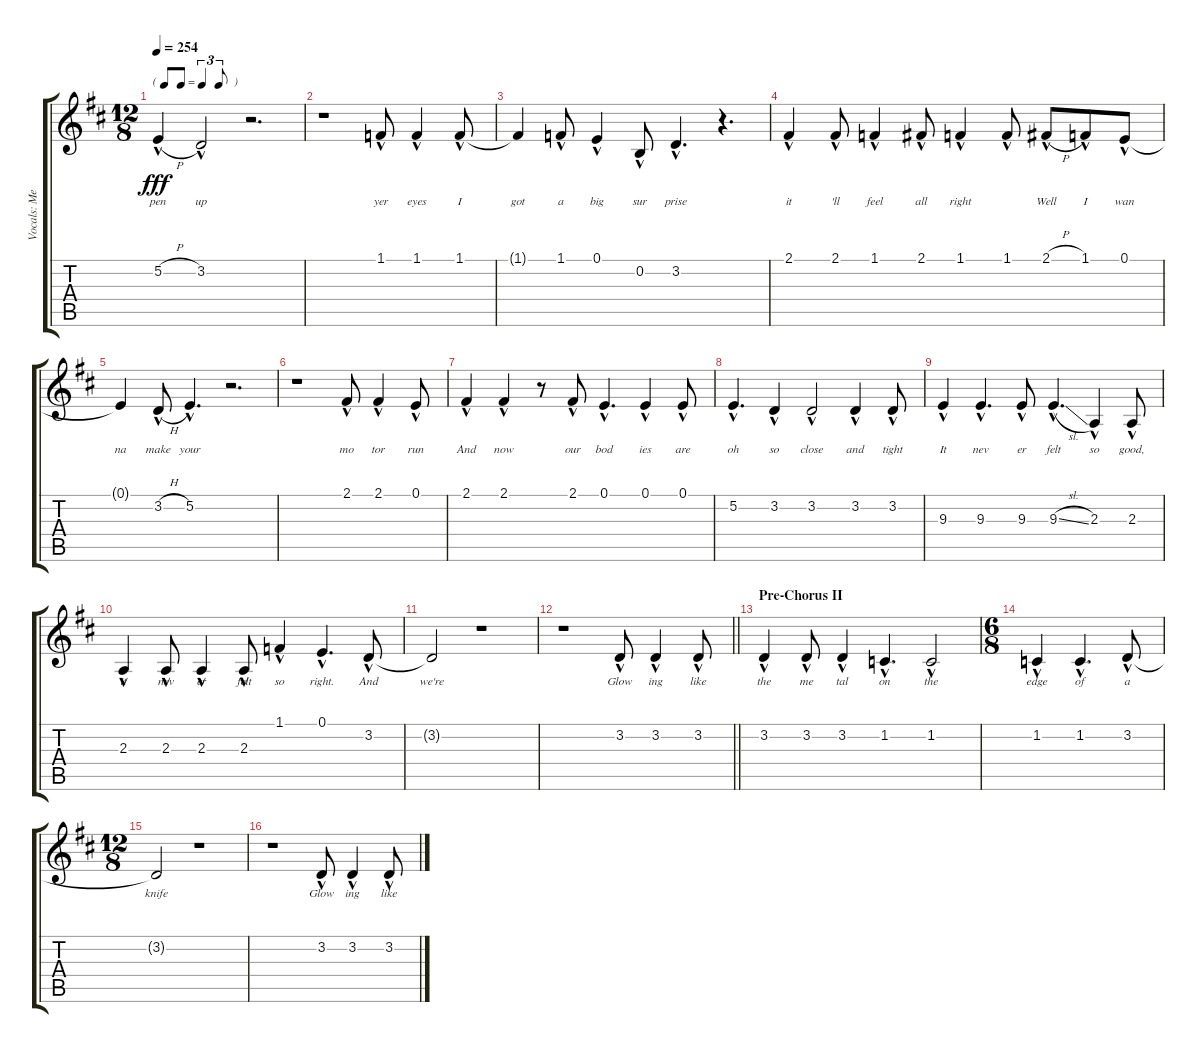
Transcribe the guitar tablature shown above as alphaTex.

\track ("Vocals: Meatloaf" "Vocals: Me") {instrument lead2sawtooth}
\staff {score tabs}
\tuning (E4 B3 G3 D3 A2 E2) {hide}
\ts (12 8)
\tf triplet8th
\tempo 254
\clef g2
\ks d
5.2{h hac}.4{lyrics (0 "pen") lyrics (1 "") lyrics (2 "") lyrics (3 "") lyrics (4 "") dy fff} 3.2{hac}.2{lyrics (0 "up") lyrics (1 "") lyrics (2 "") lyrics (3 "") lyrics (4 "")} r.2{d} |
r.1 1.1{hac}.8{lyrics (0 "yer") lyrics (1 "") lyrics (2 "") lyrics (3 "") lyrics (4 "")} 1.1{hac}.4{lyrics (0 "eyes") lyrics (1 "") lyrics (2 "") lyrics (3 "") lyrics (4 "")} 1.1{hac}.8{lyrics (0 "I") lyrics (1 "") lyrics (2 "") lyrics (3 "") lyrics (4 "")} |
1.1{t}.4{lyrics (0 "got") lyrics (1 "") lyrics (2 "") lyrics (3 "") lyrics (4 "")} 1.1{hac}.8{lyrics (0 "a") lyrics (1 "") lyrics (2 "") lyrics (3 "") lyrics (4 "")} 0.1{hac}.4{lyrics (0 "big") lyrics (1 "") lyrics (2 "") lyrics (3 "") lyrics (4 "")} 0.2{hac}.8{lyrics (0 "sur") lyrics (1 "") lyrics (2 "") lyrics (3 "") lyrics (4 "")} 3.2{hac}.4{d lyrics (0 "prise") lyrics (1 "") lyrics (2 "") lyrics (3 "") lyrics (4 "")} r.4{d} |
2.1{hac}.4{lyrics (0 "it") lyrics (1 "") lyrics (2 "") lyrics (3 "") lyrics (4 "")} 2.1{hac}.8{lyrics (0 "'ll") lyrics (1 "") lyrics (2 "") lyrics (3 "") lyrics (4 "")} 1.1{hac}.4{lyrics (0 "feel") lyrics (1 "") lyrics (2 "") lyrics (3 "") lyrics (4 "")} 2.1{hac}.8{lyrics (0 "all") lyrics (1 "") lyrics (2 "") lyrics (3 "") lyrics (4 "")} 1.1{hac}.4{lyrics (0 "right") lyrics (1 "") lyrics (2 "") lyrics (3 "") lyrics (4 "")} 1.1{hac}.8{lyrics (0 "") lyrics (1 "") lyrics (2 "") lyrics (3 "") lyrics (4 "")} 2.1{h hac}.8{lyrics (0 "Well") lyrics (1 "") lyrics (2 "") lyrics (3 "") lyrics (4 "")} 1.1{hac}.8{lyrics (0 "I") lyrics (1 "") lyrics (2 "") lyrics (3 "") lyrics (4 "")} 0.1{hac}.8{lyrics (0 "wan") lyrics (1 "") lyrics (2 "") lyrics (3 "") lyrics (4 "")} |
0.1{t}.4{lyrics (0 "na") lyrics (1 "") lyrics (2 "") lyrics (3 "") lyrics (4 "")} 3.2{h hac}.8{lyrics (0 "make") lyrics (1 "") lyrics (2 "") lyrics (3 "") lyrics (4 "")} 5.2{hac}.4{d lyrics (0 "your") lyrics (1 "") lyrics (2 "") lyrics (3 "") lyrics (4 "")} r.2{d} |
r.1 2.1{hac}.8{lyrics (0 "mo") lyrics (1 "") lyrics (2 "") lyrics (3 "") lyrics (4 "")} 2.1{hac}.4{lyrics (0 "tor") lyrics (1 "") lyrics (2 "") lyrics (3 "") lyrics (4 "")} 0.1{hac}.8{lyrics (0 "run") lyrics (1 "") lyrics (2 "") lyrics (3 "") lyrics (4 "")} |
2.1{hac}.4{lyrics (0 "And") lyrics (1 "") lyrics (2 "") lyrics (3 "") lyrics (4 "")} 2.1{hac}.4{lyrics (0 "now") lyrics (1 "") lyrics (2 "") lyrics (3 "") lyrics (4 "")} r.8 2.1{hac}.8{lyrics (0 "our") lyrics (1 "") lyrics (2 "") lyrics (3 "") lyrics (4 "")} 0.1{hac}.4{d lyrics (0 "bod") lyrics (1 "") lyrics (2 "") lyrics (3 "") lyrics (4 "")} 0.1{hac}.4{lyrics (0 "ies") lyrics (1 "") lyrics (2 "") lyrics (3 "") lyrics (4 "")} 0.1{hac}.8{lyrics (0 "are") lyrics (1 "") lyrics (2 "") lyrics (3 "") lyrics (4 "")} |
5.2{hac}.4{d lyrics (0 "oh") lyrics (1 "") lyrics (2 "") lyrics (3 "") lyrics (4 "")} 3.2{hac}.4{lyrics (0 "so") lyrics (1 "") lyrics (2 "") lyrics (3 "") lyrics (4 "")} 3.2{hac}.2{lyrics (0 "close") lyrics (1 "") lyrics (2 "") lyrics (3 "") lyrics (4 "")} 3.2{hac}.4{lyrics (0 "and") lyrics (1 "") lyrics (2 "") lyrics (3 "") lyrics (4 "")} 3.2{hac}.8{lyrics (0 "tight") lyrics (1 "") lyrics (2 "") lyrics (3 "") lyrics (4 "")} |
9.3{hac}.4{lyrics (0 "It") lyrics (1 "") lyrics (2 "") lyrics (3 "") lyrics (4 "")} 9.3{hac}.4{d lyrics (0 "nev") lyrics (1 "") lyrics (2 "") lyrics (3 "") lyrics (4 "")} 9.3{hac}.8{lyrics (0 "er") lyrics (1 "") lyrics (2 "") lyrics (3 "") lyrics (4 "")} 9.3{sl hac}.4{d lyrics (0 "felt") lyrics (1 "") lyrics (2 "") lyrics (3 "") lyrics (4 "")} 2.3{hac}.4{lyrics (0 "so") lyrics (1 "") lyrics (2 "") lyrics (3 "") lyrics (4 "")} 2.3{hac}.8{lyrics (0 "good,") lyrics (1 "") lyrics (2 "") lyrics (3 "") lyrics (4 "")} |
2.3{hac}.4{lyrics (0 "it") lyrics (1 "") lyrics (2 "") lyrics (3 "") lyrics (4 "")} 2.3{hac}.8{lyrics (0 "nev") lyrics (1 "") lyrics (2 "") lyrics (3 "") lyrics (4 "")} 2.3{hac}.4{lyrics (0 "er") lyrics (1 "") lyrics (2 "") lyrics (3 "") lyrics (4 "")} 2.3{hac}.8{lyrics (0 "felt") lyrics (1 "") lyrics (2 "") lyrics (3 "") lyrics (4 "")} 1.1{hac}.4{lyrics (0 "so") lyrics (1 "") lyrics (2 "") lyrics (3 "") lyrics (4 "")} 0.1{hac}.4{d lyrics (0 "right.") lyrics (1 "") lyrics (2 "") lyrics (3 "") lyrics (4 "")} 3.2{hac}.8{lyrics (0 "And") lyrics (1 "") lyrics (2 "") lyrics (3 "") lyrics (4 "")} |
3.2{t}.2{lyrics (0 "we're") lyrics (1 "") lyrics (2 "") lyrics (3 "") lyrics (4 "")} r.1 |
\barLineRight lightlight
r.1 3.2{hac}.8{lyrics (0 "Glow") lyrics (1 "") lyrics (2 "") lyrics (3 "") lyrics (4 "")} 3.2{hac}.4{lyrics (0 "ing") lyrics (1 "") lyrics (2 "") lyrics (3 "") lyrics (4 "")} 3.2{hac}.8{lyrics (0 "like") lyrics (1 "") lyrics (2 "") lyrics (3 "") lyrics (4 "")} |
\section ("" "Pre-Chorus II")
3.2{hac}.4{lyrics (0 "the") lyrics (1 "") lyrics (2 "") lyrics (3 "") lyrics (4 "")} 3.2{hac}.8{lyrics (0 "me") lyrics (1 "") lyrics (2 "") lyrics (3 "") lyrics (4 "")} 3.2{hac}.4{lyrics (0 "tal") lyrics (1 "") lyrics (2 "") lyrics (3 "") lyrics (4 "")} 1.2{hac}.4{d lyrics (0 "on") lyrics (1 "") lyrics (2 "") lyrics (3 "") lyrics (4 "")} 1.2{hac}.2{lyrics (0 "the") lyrics (1 "") lyrics (2 "") lyrics (3 "") lyrics (4 "")} |
\ts (6 8)
1.2{hac}.4{lyrics (0 "edge") lyrics (1 "") lyrics (2 "") lyrics (3 "") lyrics (4 "")} 1.2{hac}.4{d lyrics (0 "of") lyrics (1 "") lyrics (2 "") lyrics (3 "") lyrics (4 "")} 3.2{hac}.8{lyrics (0 "a") lyrics (1 "") lyrics (2 "") lyrics (3 "") lyrics (4 "")} |
\ts (12 8)
3.2{t}.2{lyrics (0 "knife") lyrics (1 "") lyrics (2 "") lyrics (3 "") lyrics (4 "")} r.1 |
r.1 3.2{hac}.8{lyrics (0 "Glow") lyrics (1 "") lyrics (2 "") lyrics (3 "") lyrics (4 "")} 3.2{hac}.4{lyrics (0 "ing") lyrics (1 "") lyrics (2 "") lyrics (3 "") lyrics (4 "")} 3.2{hac}.8{lyrics (0 "like") lyrics (1 "") lyrics (2 "") lyrics (3 "") lyrics (4 "")}
